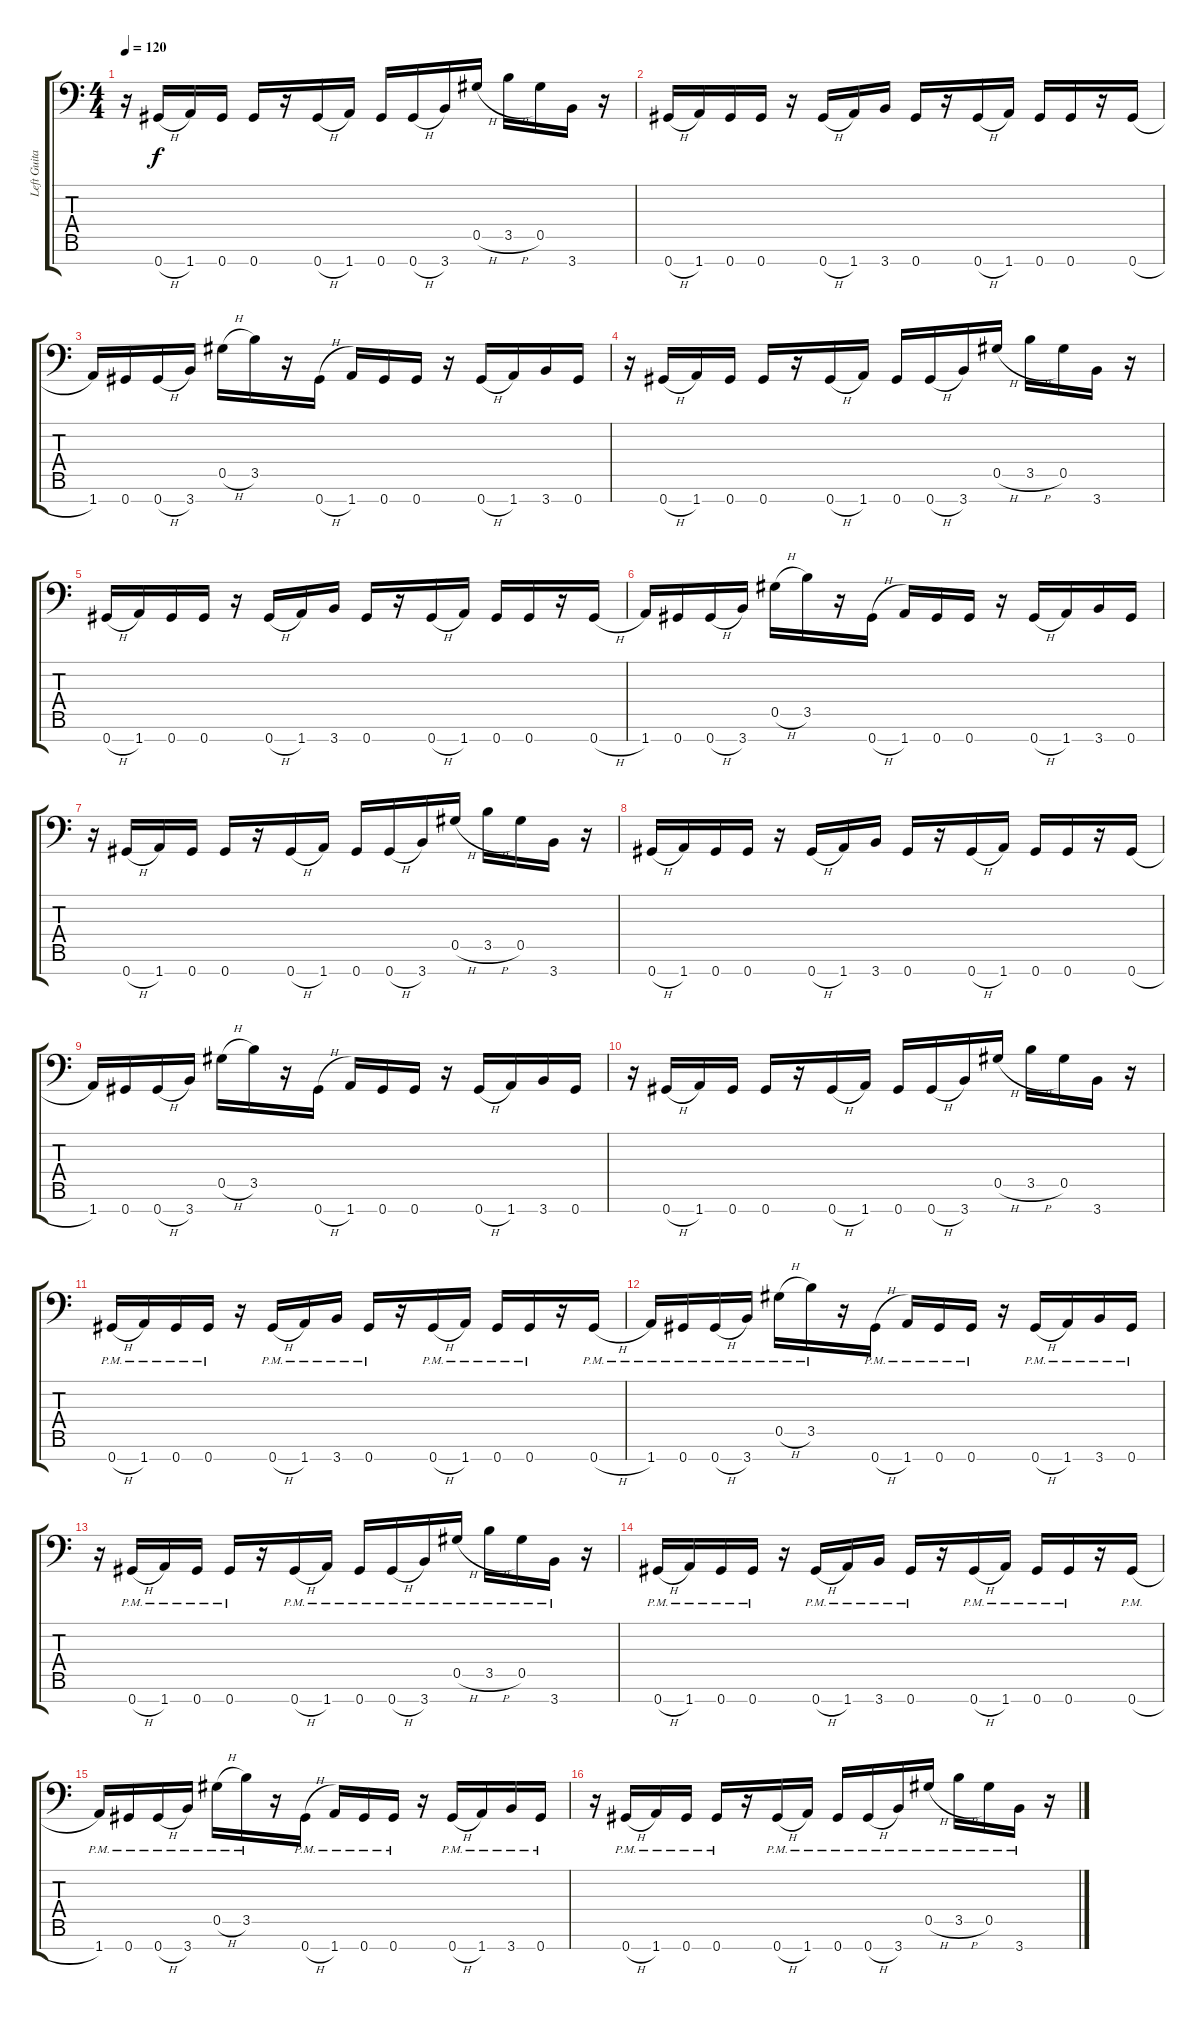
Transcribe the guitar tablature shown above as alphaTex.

\track ("Left Guitar" "Left Guita") {instrument overdrivenguitar}
\staff {score tabs}
\tuning (Eb4 Bb3 Gb3 Db3 Ab2 Eb2 Ab1) {hide}
\ts (4 4)
\tempo 120
\clef f4
\ks c
r.16{dy f} 0.7{h}.16 1.7.16 0.7.16 0.7.16 r.16 0.7{h}.16 1.7.16 0.7.16 0.7{h}.16 3.7.16 0.5{h}.16 3.5{h}.16 0.5.16 3.7.16 r.16 |
0.7{h}.16 1.7.16 0.7.16 0.7.16 r.16 0.7{h}.16 1.7.16 3.7.16 0.7.16 r.16 0.7{h}.16 1.7.16 0.7.16 0.7.16 r.16 0.7{h}.16 |
1.7.16 0.7.16 0.7{h}.16 3.7.16 0.5{h}.16 3.5.16 r.16 0.7{h}.16 1.7.16 0.7.16 0.7.16 r.16 0.7{h}.16 1.7.16 3.7.16 0.7.16 |
r.16 0.7{h}.16 1.7.16 0.7.16 0.7.16 r.16 0.7{h}.16 1.7.16 0.7.16 0.7{h}.16 3.7.16 0.5{h}.16 3.5{h}.16 0.5.16 3.7.16 r.16 |
0.7{h}.16 1.7.16 0.7.16 0.7.16 r.16 0.7{h}.16 1.7.16 3.7.16 0.7.16 r.16 0.7{h}.16 1.7.16 0.7.16 0.7.16 r.16 0.7{h}.16 |
1.7.16 0.7.16 0.7{h}.16 3.7.16 0.5{h}.16 3.5.16 r.16 0.7{h}.16 1.7.16 0.7.16 0.7.16 r.16 0.7{h}.16 1.7.16 3.7.16 0.7.16 |
r.16 0.7{h}.16 1.7.16 0.7.16 0.7.16 r.16 0.7{h}.16 1.7.16 0.7.16 0.7{h}.16 3.7.16 0.5{h}.16 3.5{h}.16 0.5.16 3.7.16 r.16 |
0.7{h}.16 1.7.16 0.7.16 0.7.16 r.16 0.7{h}.16 1.7.16 3.7.16 0.7.16 r.16 0.7{h}.16 1.7.16 0.7.16 0.7.16 r.16 0.7{h}.16 |
1.7.16 0.7.16 0.7{h}.16 3.7.16 0.5{h}.16 3.5.16 r.16 0.7{h}.16 1.7.16 0.7.16 0.7.16 r.16 0.7{h}.16 1.7.16 3.7.16 0.7.16 |
r.16 0.7{h}.16 1.7.16 0.7.16 0.7.16 r.16 0.7{h}.16 1.7.16 0.7.16 0.7{h}.16 3.7.16 0.5{h}.16 3.5{h}.16 0.5.16 3.7.16 r.16 |
0.7{h pm}.16 1.7{pm}.16 0.7{pm}.16 0.7{pm}.16 r.16 0.7{h pm}.16 1.7{pm}.16 3.7{pm}.16 0.7{pm}.16 r.16 0.7{h pm}.16 1.7{pm}.16 0.7{pm}.16 0.7{pm}.16 r.16 0.7{h pm}.16 |
1.7{pm}.16 0.7{pm}.16 0.7{h pm}.16 3.7{pm}.16 0.5{h pm}.16 3.5{pm}.16 r.16 0.7{h pm}.16 1.7{pm}.16 0.7{pm}.16 0.7{pm}.16 r.16 0.7{h pm}.16 1.7{pm}.16 3.7{pm}.16 0.7{pm}.16 |
r.16 0.7{h pm}.16 1.7{pm}.16 0.7{pm}.16 0.7{pm}.16 r.16 0.7{h pm}.16 1.7{pm}.16 0.7{pm}.16 0.7{h pm}.16 3.7{pm}.16 0.5{h pm}.16 3.5{h pm}.16 0.5{pm}.16 3.7{pm}.16 r.16 |
0.7{h pm}.16 1.7{pm}.16 0.7{pm}.16 0.7{pm}.16 r.16 0.7{h pm}.16 1.7{pm}.16 3.7{pm}.16 0.7{pm}.16 r.16 0.7{h pm}.16 1.7{pm}.16 0.7{pm}.16 0.7{pm}.16 r.16 0.7{h pm}.16 |
1.7{pm}.16 0.7{pm}.16 0.7{h pm}.16 3.7{pm}.16 0.5{h pm}.16 3.5{pm}.16 r.16 0.7{h pm}.16 1.7{pm}.16 0.7{pm}.16 0.7{pm}.16 r.16 0.7{h pm}.16 1.7{pm}.16 3.7{pm}.16 0.7{pm}.16 |
r.16 0.7{h pm}.16 1.7{pm}.16 0.7{pm}.16 0.7{pm}.16 r.16 0.7{h pm}.16 1.7{pm}.16 0.7{pm}.16 0.7{h pm}.16 3.7{pm}.16 0.5{h pm}.16 3.5{h pm}.16 0.5{pm}.16 3.7{pm}.16 r.16
